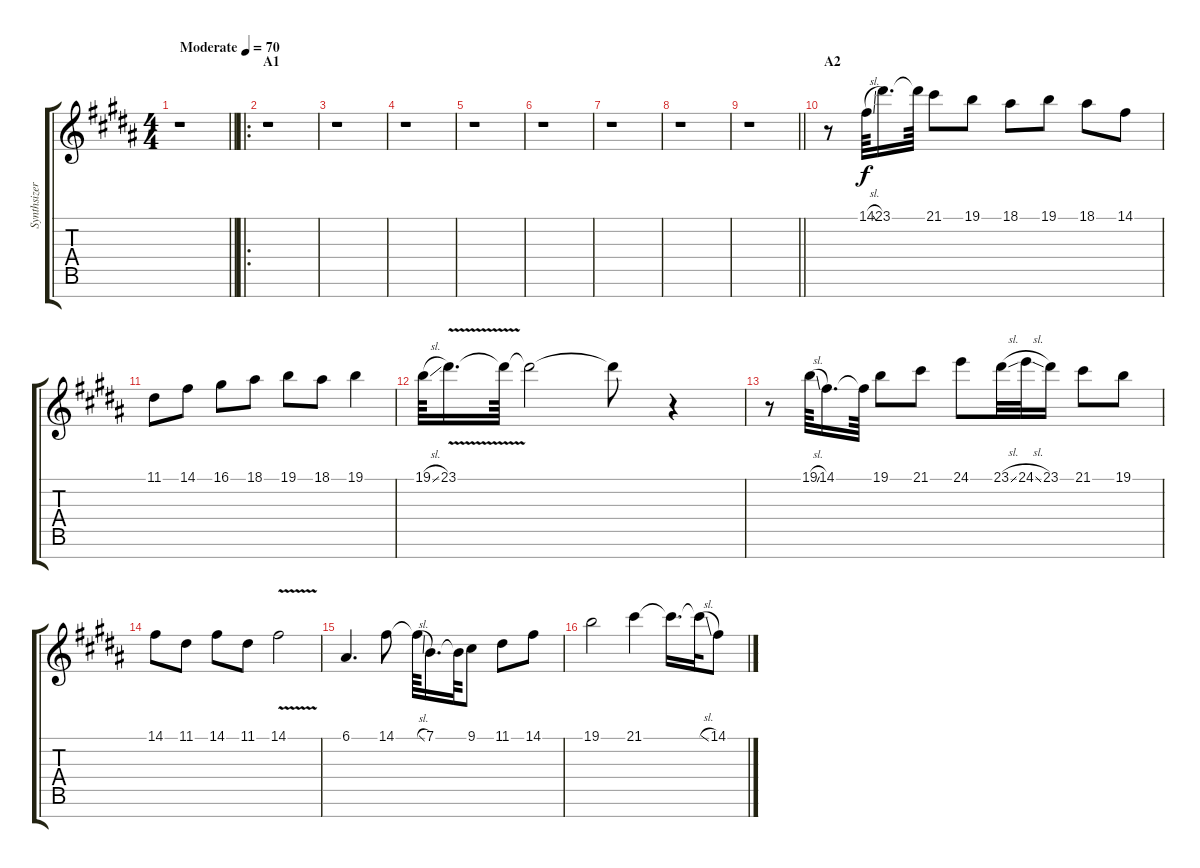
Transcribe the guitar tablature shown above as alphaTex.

\track ("Synthsizer" "Synthsizer") {instrument ocarina}
\staff {score tabs}
\tuning (E4 B3 G3 D3 A2 E2 B1) {hide}
\ts (4 4)
\section ("" "")
\tempo (70 "Moderate")
\clef g2
\barLineRight lightlight
\ks b
r.1{dy f instrument ocarina} |
\ro
\section ("" "A1")
r.1 |
r.1 |
r.1 |
r.1 |
r.1 |
r.1 |
r.1 |
\barLineRight lightlight
r.1 |
\section ("" "A2")
r.8{volume 10} 14.1{sl}.64 23.1.16{d} 23.1{t}.64 21.1.8 19.1.8 18.1.8 19.1.8 18.1.8 14.1.8 |
11.1.8 14.1.8 16.1.8 18.1.8 19.1.8 18.1.8 19.1.4 |
19.1{sl}.64 23.1{v}.16{d} 23.1{t}.64 23.1{t}.2 23.1{t}.8 r.4 |
r.8 19.1{sl}.64 14.1.16{d} 14.1{t}.64 19.1.8 21.1.8 24.1.8 23.1{sl}.32 24.1{sl}.32 23.1.16 21.1.8 19.1.8 |
14.1.8 11.1.8 14.1.8 11.1.8 14.1{v}.2 |
6.1.4{d} 14.1.8 14.1{sl t}.64 7.1.16{d} 7.1{t}.64 9.1.8 11.1.8 14.1.8 |
19.1.2 21.1.4 21.1{t}.16{d} 21.1{sl t}.32 14.1.8
